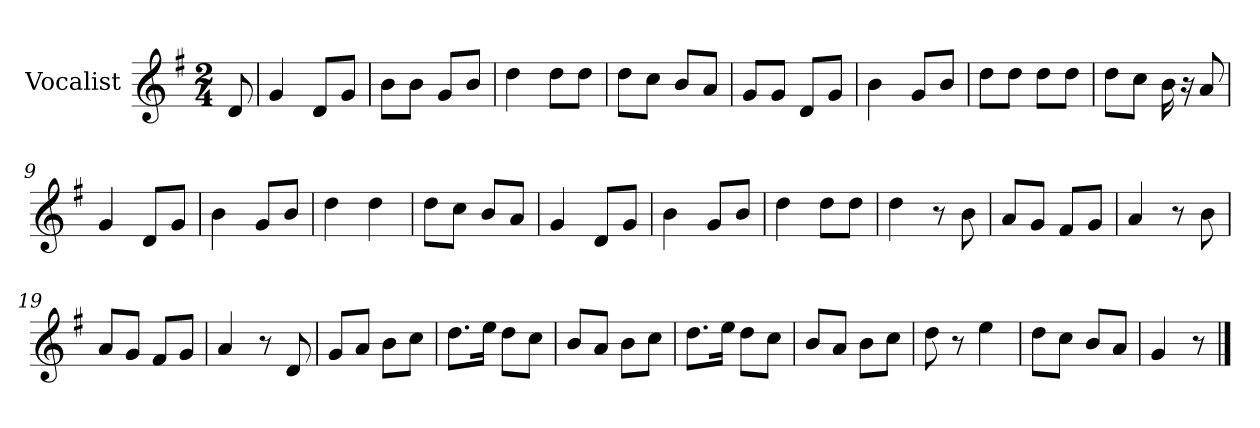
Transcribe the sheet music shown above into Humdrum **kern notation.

**kern
*part1
*staff1
*I"Vocalist
*k[f#]
*G:
*M2/4
=
8d
=1
4g
8dL
8gJ
=2
8bL
8bJ
8gL
8bJ
=3
4dd
8ddL
8ddJ
=4
8ddL
8ccJ
8bL
8aJ
=5
8gL
8gJ
8dL
8gJ
=6
4b
8gL
8bJ
=7
8ddL
8ddJ
8ddL
8ddJ
=8
8ddL
8ccJ
16b
16r
8a
=9
4g
8dL
8gJ
=10
4b
8gL
8bJ
=11
4dd
4dd
=12
8ddL
8ccJ
8bL
8aJ
=13
4g
8dL
8gJ
=14
4b
8gL
8bJ
=15
4dd
8ddL
8ddJ
=16
4dd
8r
8b
=17
8aL
8gJ
8f#L
8gJ
=18
4a
8r
8b
=19
8aL
8gJ
8f#L
8gJ
=20
4a
8r
8d
=21
8gL
8aJ
8bL
8ccJ
=22
8.ddL
16eeJk
8ddL
8ccJ
=23
8bL
8aJ
8bL
8ccJ
=24
8.ddL
16eeJk
8ddL
8ccJ
=25
8bL
8aJ
8bL
8ccJ
=26
8dd
8r
4ee
=27
8ddL
8ccJ
8bL
8aJ
=28
4g
8r
==
*-
